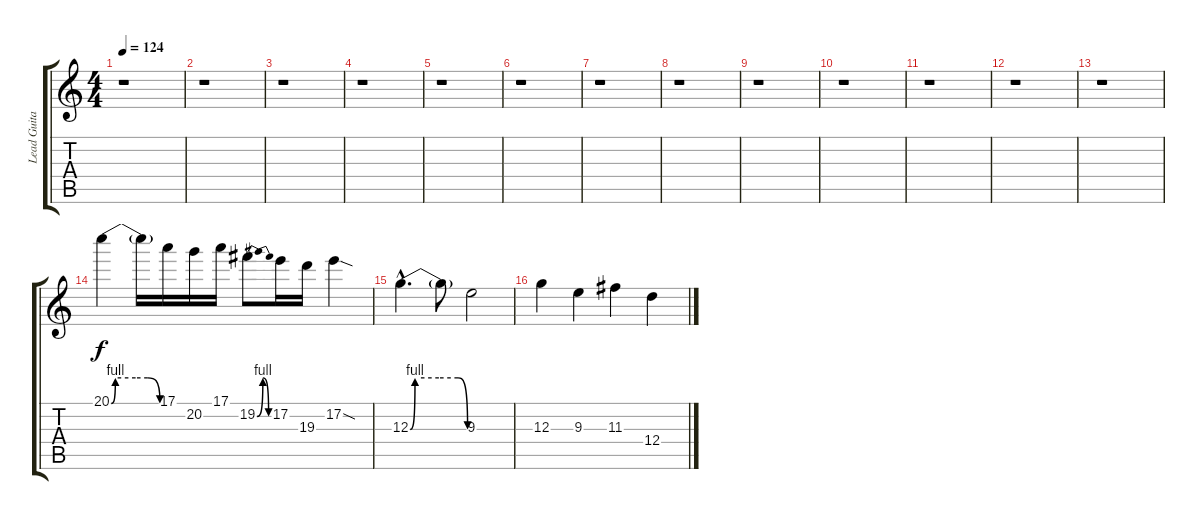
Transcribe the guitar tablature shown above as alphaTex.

\track ("Lead Guitar" "Lead Guita") {instrument overdrivenguitar}
\staff {score tabs}
\tuning (E4 B3 G3 D3 A2 E2) {hide}
\ts (4 4)
\tempo 124
\clef g2
\ks c
r.1{dy f} |
r.1 |
r.1 |
r.1 |
r.1 |
r.1 |
r.1 |
r.1 |
r.1 |
r.1 |
r.1 |
r.1 |
r.1 |
20.1{be (custom 0 0 5 4 30 4 45 4 60 0)}.4 20.1{t}.16 17.1.16 20.2.16 17.1.16 19.2{be (bendrelease 0 0 5 4 30 4 60 0)}.8 17.2.16 19.3.16 17.2{sod}.4 |
12.3{be (custom 0 0 5 4 30 4 50 4 60 0) hac}.4{d} 12.3{t}.8 9.3.2 |
12.3.4 9.3.4 11.3.4 12.4.4
